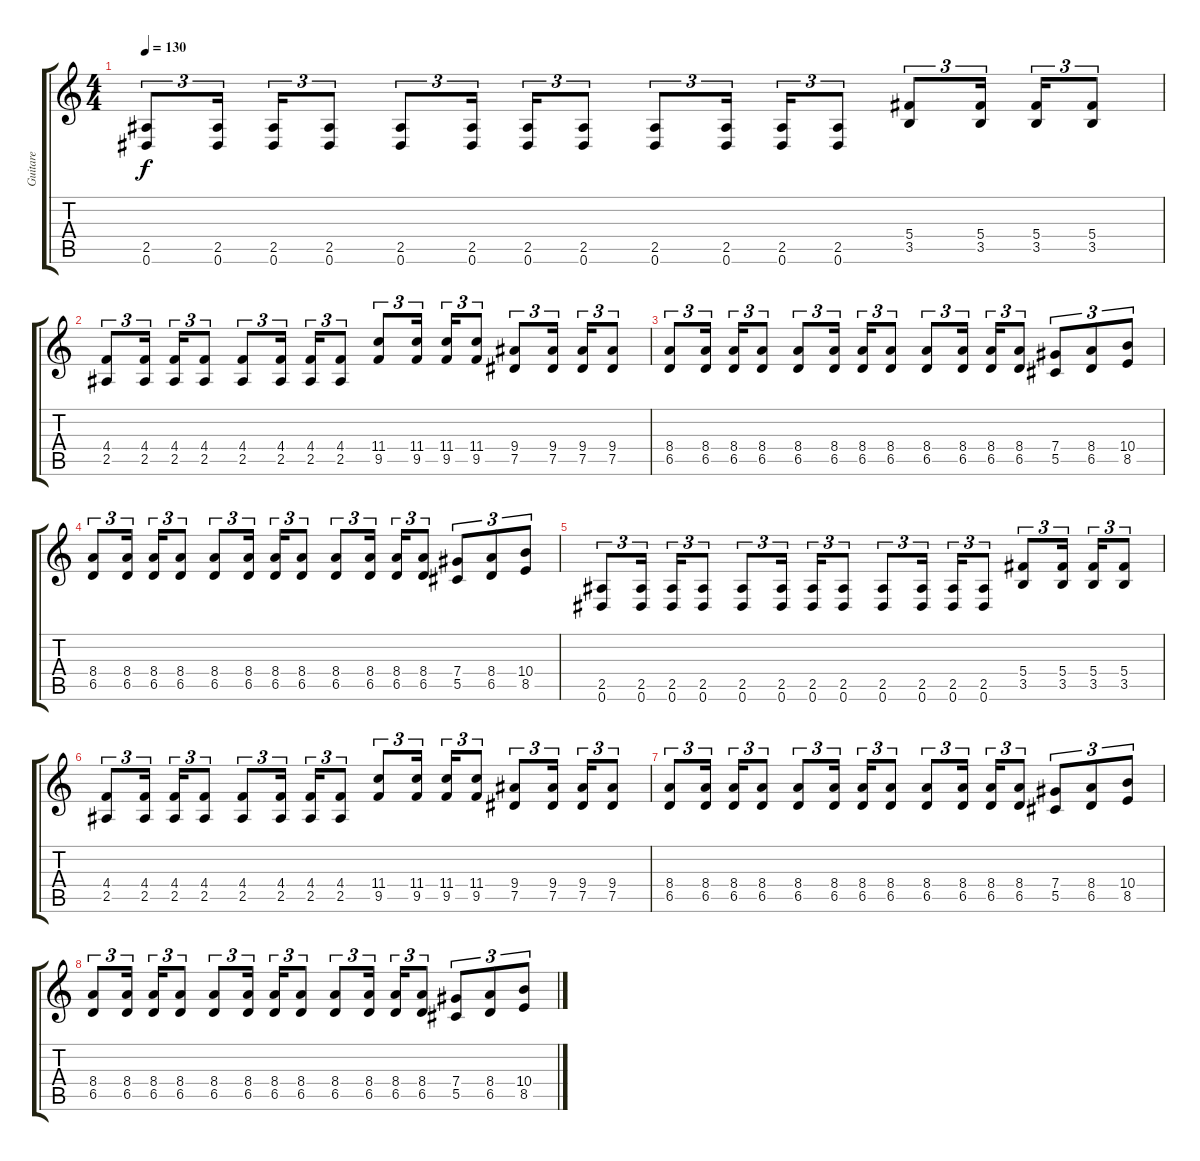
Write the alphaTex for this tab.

\track ("Guitare " "Guitare ") {instrument acousticguitarsteel}
\staff {score tabs}
\tuning (Eb4 Bb3 Gb3 Db3 Ab2 Eb2) {hide}
\ts (4 4)
\tempo 130
\clef g2
\ks c
(2.5 0.6).8{tu (3 2) dy f} (2.5 0.6).16{tu (3 2)} (2.5 0.6).16{tu (3 2)} (2.5 0.6).8{tu (3 2)} (2.5 0.6).8{tu (3 2)} (2.5 0.6).16{tu (3 2)} (2.5 0.6).16{tu (3 2)} (2.5 0.6).8{tu (3 2)} (2.5 0.6).8{tu (3 2)} (2.5 0.6).16{tu (3 2)} (2.5 0.6).16{tu (3 2)} (2.5 0.6).8{tu (3 2)} (5.4 3.5).8{tu (3 2)} (5.4 3.5).16{tu (3 2)} (5.4 3.5).16{tu (3 2)} (5.4 3.5).8{tu (3 2)} |
(4.4 2.5).8{tu (3 2)} (4.4 2.5).16{tu (3 2)} (4.4 2.5).16{tu (3 2)} (4.4 2.5).8{tu (3 2)} (4.4 2.5).8{tu (3 2)} (4.4 2.5).16{tu (3 2)} (4.4 2.5).16{tu (3 2)} (4.4 2.5).8{tu (3 2)} (11.4 9.5).8{tu (3 2)} (11.4 9.5).16{tu (3 2)} (11.4 9.5).16{tu (3 2)} (11.4 9.5).8{tu (3 2)} (9.4 7.5).8{tu (3 2)} (9.4 7.5).16{tu (3 2)} (9.4 7.5).16{tu (3 2)} (9.4 7.5).8{tu (3 2)} |
(8.4 6.5).8{tu (3 2)} (8.4 6.5).16{tu (3 2)} (8.4 6.5).16{tu (3 2)} (8.4 6.5).8{tu (3 2)} (8.4 6.5).8{tu (3 2)} (8.4 6.5).16{tu (3 2)} (8.4 6.5).16{tu (3 2)} (8.4 6.5).8{tu (3 2)} (8.4 6.5).8{tu (3 2)} (8.4 6.5).16{tu (3 2)} (8.4 6.5).16{tu (3 2)} (8.4 6.5).8{tu (3 2)} (7.4 5.5).8{tu (3 2)} (8.4 6.5).8{tu (3 2)} (10.4 8.5).8{tu (3 2)} |
(8.4 6.5).8{tu (3 2)} (8.4 6.5).16{tu (3 2)} (8.4 6.5).16{tu (3 2)} (8.4 6.5).8{tu (3 2)} (8.4 6.5).8{tu (3 2)} (8.4 6.5).16{tu (3 2)} (8.4 6.5).16{tu (3 2)} (8.4 6.5).8{tu (3 2)} (8.4 6.5).8{tu (3 2)} (8.4 6.5).16{tu (3 2)} (8.4 6.5).16{tu (3 2)} (8.4 6.5).8{tu (3 2)} (7.4 5.5).8{tu (3 2)} (8.4 6.5).8{tu (3 2)} (10.4 8.5).8{tu (3 2)} |
(2.5 0.6).8{tu (3 2)} (2.5 0.6).16{tu (3 2)} (2.5 0.6).16{tu (3 2)} (2.5 0.6).8{tu (3 2)} (2.5 0.6).8{tu (3 2)} (2.5 0.6).16{tu (3 2)} (2.5 0.6).16{tu (3 2)} (2.5 0.6).8{tu (3 2)} (2.5 0.6).8{tu (3 2)} (2.5 0.6).16{tu (3 2)} (2.5 0.6).16{tu (3 2)} (2.5 0.6).8{tu (3 2)} (5.4 3.5).8{tu (3 2)} (5.4 3.5).16{tu (3 2)} (5.4 3.5).16{tu (3 2)} (5.4 3.5).8{tu (3 2)} |
(4.4 2.5).8{tu (3 2)} (4.4 2.5).16{tu (3 2)} (4.4 2.5).16{tu (3 2)} (4.4 2.5).8{tu (3 2)} (4.4 2.5).8{tu (3 2)} (4.4 2.5).16{tu (3 2)} (4.4 2.5).16{tu (3 2)} (4.4 2.5).8{tu (3 2)} (11.4 9.5).8{tu (3 2)} (11.4 9.5).16{tu (3 2)} (11.4 9.5).16{tu (3 2)} (11.4 9.5).8{tu (3 2)} (9.4 7.5).8{tu (3 2)} (9.4 7.5).16{tu (3 2)} (9.4 7.5).16{tu (3 2)} (9.4 7.5).8{tu (3 2)} |
(8.4 6.5).8{tu (3 2)} (8.4 6.5).16{tu (3 2)} (8.4 6.5).16{tu (3 2)} (8.4 6.5).8{tu (3 2)} (8.4 6.5).8{tu (3 2)} (8.4 6.5).16{tu (3 2)} (8.4 6.5).16{tu (3 2)} (8.4 6.5).8{tu (3 2)} (8.4 6.5).8{tu (3 2)} (8.4 6.5).16{tu (3 2)} (8.4 6.5).16{tu (3 2)} (8.4 6.5).8{tu (3 2)} (7.4 5.5).8{tu (3 2)} (8.4 6.5).8{tu (3 2)} (10.4 8.5).8{tu (3 2)} |
(8.4 6.5).8{tu (3 2)} (8.4 6.5).16{tu (3 2)} (8.4 6.5).16{tu (3 2)} (8.4 6.5).8{tu (3 2)} (8.4 6.5).8{tu (3 2)} (8.4 6.5).16{tu (3 2)} (8.4 6.5).16{tu (3 2)} (8.4 6.5).8{tu (3 2)} (8.4 6.5).8{tu (3 2)} (8.4 6.5).16{tu (3 2)} (8.4 6.5).16{tu (3 2)} (8.4 6.5).8{tu (3 2)} (7.4 5.5).8{tu (3 2)} (8.4 6.5).8{tu (3 2)} (10.4 8.5).8{tu (3 2)}
